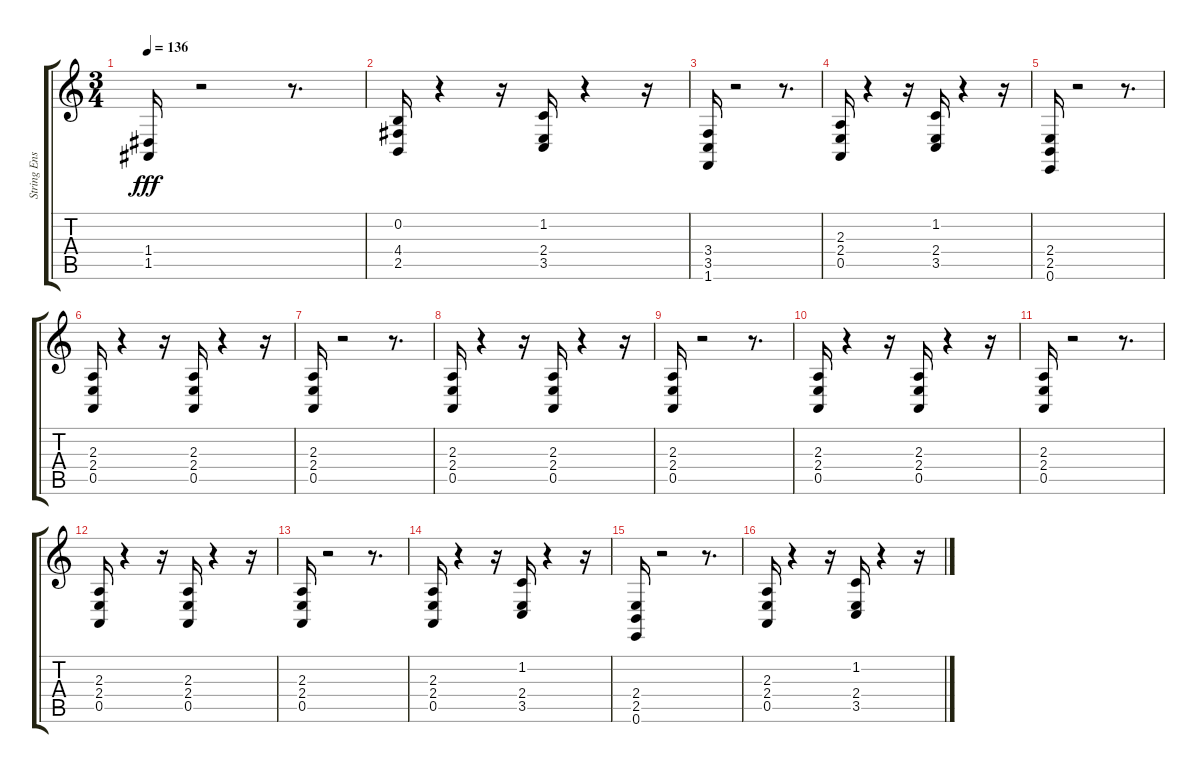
\track ("String Ensemble 1" "String Ens") {instrument stringensemble1}
\staff {score tabs}
\tuning (E4 B3 G3 D3 A2 E2) {hide}
\ts (3 4)
\tempo 136
\clef g2
\ks c
(1.4 1.5).16{dy fff} r.2 r.8{d} |
(0.2 4.4 2.5).16 r.4 r.16 (1.2 2.4 3.5).16 r.4 r.16 |
(3.4 3.5 1.6).16 r.2 r.8{d} |
(2.3 2.4 0.5).16 r.4 r.16 (1.2 2.4 3.5).16 r.4 r.16 |
(2.4 2.5 0.6).16 r.2 r.8{d} |
(2.3 2.4 0.5).16 r.4 r.16 (2.3 2.4 0.5).16 r.4 r.16 |
(2.3 2.4 0.5).16 r.2 r.8{d} |
(2.3 2.4 0.5).16 r.4 r.16 (2.3 2.4 0.5).16 r.4 r.16 |
(2.3 2.4 0.5).16 r.2 r.8{d} |
(2.3 2.4 0.5).16 r.4 r.16 (2.3 2.4 0.5).16 r.4 r.16 |
(2.3 2.4 0.5).16 r.2 r.8{d} |
(2.3 2.4 0.5).16 r.4 r.16 (2.3 2.4 0.5).16 r.4 r.16 |
(2.3 2.4 0.5).16 r.2 r.8{d} |
(2.3 2.4 0.5).16 r.4 r.16 (1.2 2.4 3.5).16 r.4 r.16 |
(2.4 2.5 0.6).16 r.2 r.8{d} |
(2.3 2.4 0.5).16 r.4 r.16 (1.2 2.4 3.5).16 r.4 r.16
